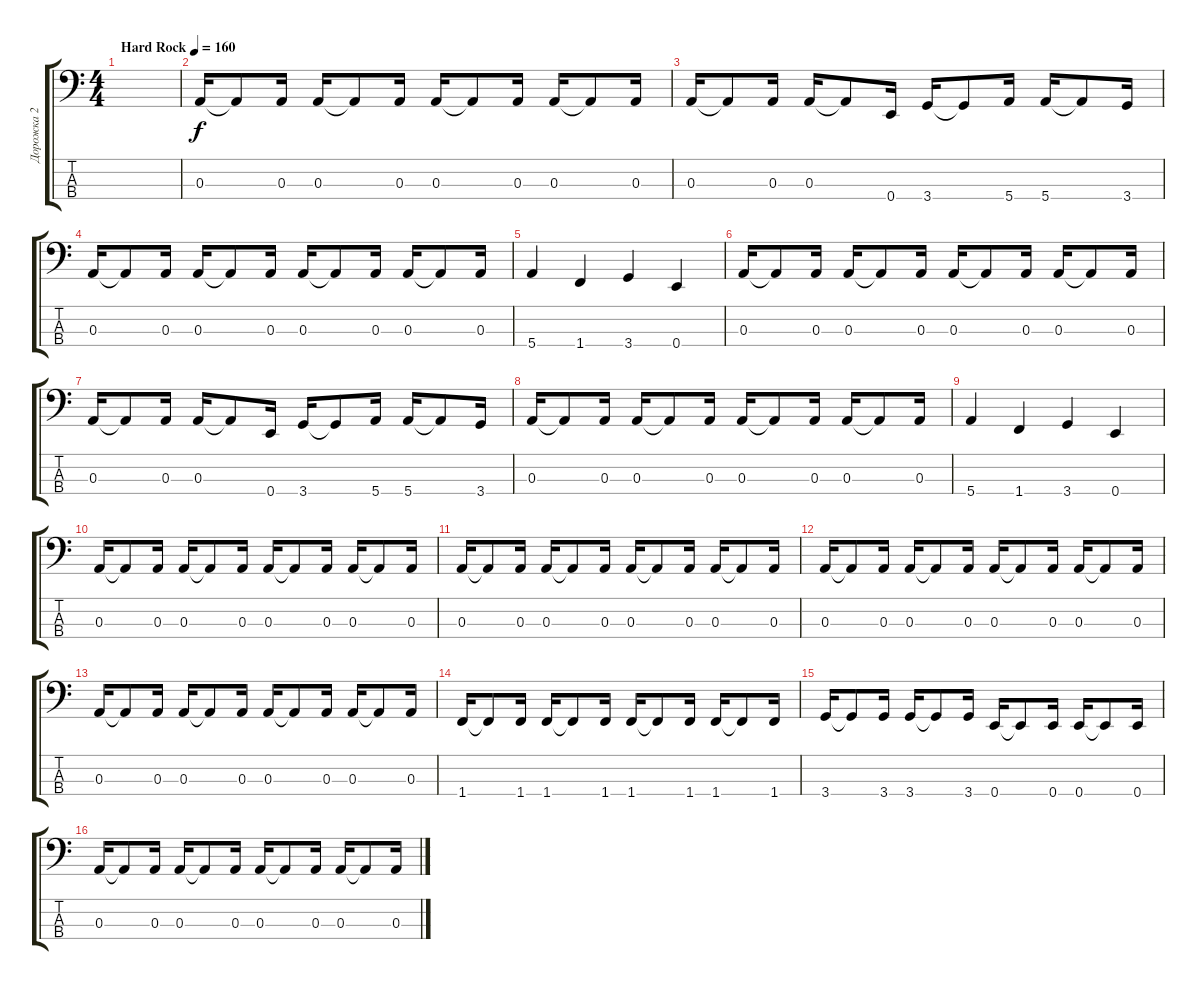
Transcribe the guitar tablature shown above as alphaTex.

\track ("Дорожка 2" "Дорожка 2") {instrument electricbassfinger}
\staff {score tabs}
\tuning (G2 D2 A1 E1) {hide}
\ts (4 4)
\tempo (160 "Hard Rock")
\clef f4
\ks c
|
0.3.16 0.3{t}.8 0.3.16 0.3.16 0.3{t}.8 0.3.16 0.3.16 0.3{t}.8 0.3.16 0.3.16 0.3{t}.8 0.3.16 |
0.3.16 0.3{t}.8 0.3.16 0.3.16 0.3{t}.8 0.4.16 3.4.16 3.4{t}.8 5.4.16 5.4.16 5.4{t}.8 3.4.16 |
0.3.16 0.3{t}.8 0.3.16 0.3.16 0.3{t}.8 0.3.16 0.3.16 0.3{t}.8 0.3.16 0.3.16 0.3{t}.8 0.3.16 |
5.4.4 1.4.4 3.4.4 0.4.4 |
0.3.16 0.3{t}.8 0.3.16 0.3.16 0.3{t}.8 0.3.16 0.3.16 0.3{t}.8 0.3.16 0.3.16 0.3{t}.8 0.3.16 |
0.3.16 0.3{t}.8 0.3.16 0.3.16 0.3{t}.8 0.4.16 3.4.16 3.4{t}.8 5.4.16 5.4.16 5.4{t}.8 3.4.16 |
0.3.16 0.3{t}.8 0.3.16 0.3.16 0.3{t}.8 0.3.16 0.3.16 0.3{t}.8 0.3.16 0.3.16 0.3{t}.8 0.3.16 |
5.4.4 1.4.4 3.4.4 0.4.4 |
0.3.16 0.3{t}.8 0.3.16 0.3.16 0.3{t}.8 0.3.16 0.3.16 0.3{t}.8 0.3.16 0.3.16 0.3{t}.8 0.3.16 |
0.3.16 0.3{t}.8 0.3.16 0.3.16 0.3{t}.8 0.3.16 0.3.16 0.3{t}.8 0.3.16 0.3.16 0.3{t}.8 0.3.16 |
0.3.16 0.3{t}.8 0.3.16 0.3.16 0.3{t}.8 0.3.16 0.3.16 0.3{t}.8 0.3.16 0.3.16 0.3{t}.8 0.3.16 |
0.3.16 0.3{t}.8 0.3.16 0.3.16 0.3{t}.8 0.3.16 0.3.16 0.3{t}.8 0.3.16 0.3.16 0.3{t}.8 0.3.16 |
1.4.16 1.4{t}.8 1.4.16 1.4.16 1.4{t}.8 1.4.16 1.4.16 1.4{t}.8 1.4.16 1.4.16 1.4{t}.8 1.4.16 |
3.4.16 3.4{t}.8 3.4.16 3.4.16 3.4{t}.8 3.4.16 0.4.16 0.4{t}.8 0.4.16 0.4.16 0.4{t}.8 0.4.16 |
0.3.16 0.3{t}.8 0.3.16 0.3.16 0.3{t}.8 0.3.16 0.3.16 0.3{t}.8 0.3.16 0.3.16 0.3{t}.8 0.3.16
